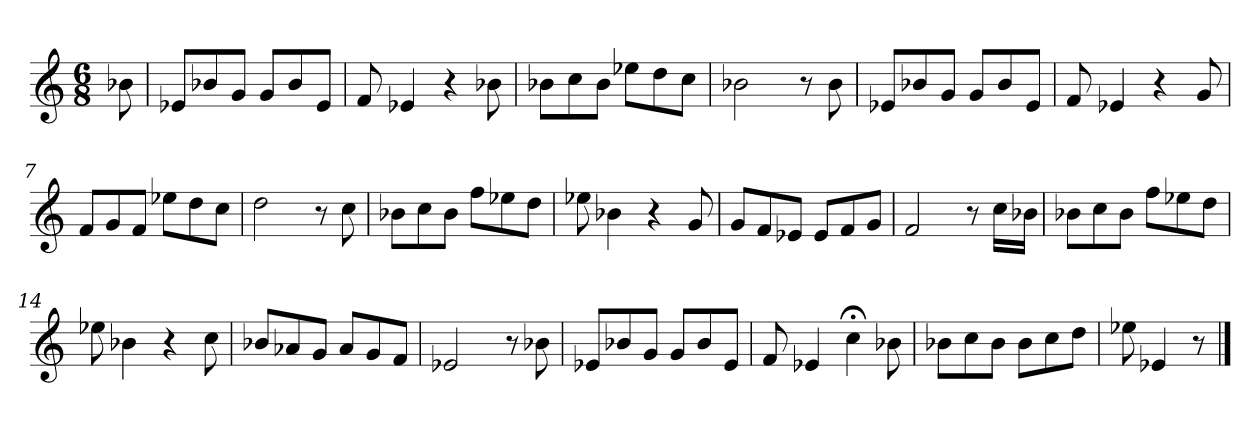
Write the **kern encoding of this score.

**kern
*part1
*staff1
*M6/8
*MM78
=
8b-X
=1
8e-XL
8b-X
8gJ
8gL
8b-
8e-J
=2
8f
4e-X
4r
8b-X
=3
8b-XL
8cc
8b-J
8ee-XL
8dd
8ccJ
=4
2b-X
8r
8b-
=5
8e-XL
8b-X
8gJ
8gL
8b-
8e-J
=6
8f
4e-X
4r
8g
=7
8fL
8g
8fJ
8ee-XL
8dd
8ccJ
=8
2dd
8r
8cc
=9
8b-XL
8cc
8b-J
8ffL
8ee-X
8ddJ
=10
8ee-X
4b-X
4r
8g
=11
8gL
8f
8e-XJ
8e-L
8f
8gJ
=12
2f
8r
16ccLL
16b-XJJ
=13
8b-XL
8cc
8b-J
8ffL
8ee-X
8ddJ
=14
8ee-X
4b-X
4r
8cc
=15
8b-XL
8a-X
8gJ
8a-L
8g
8fJ
=16
2e-X
8r
8b-X
=17
8e-XL
8b-X
8gJ
8gL
8b-
8e-J
=18
8f
4e-X
4cc;<
8b-X
=19
8b-XL
8cc
8b-J
8b-L
8cc
8ddJ
=20
8ee-X
4e-X
8r
==
*-
